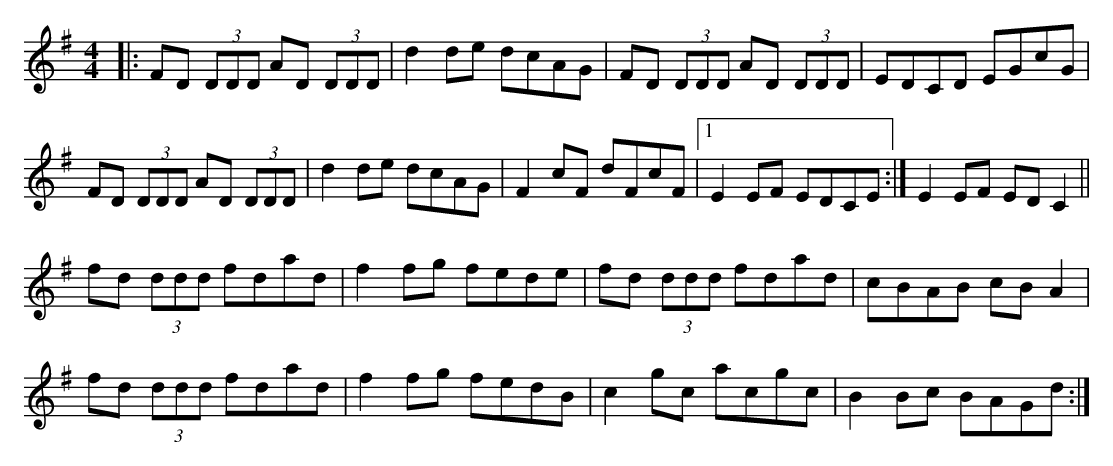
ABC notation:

X:1
M:4/4
K:G
|:FD (3DDD AD (3DDD|d2de dcAG|FD (3DDD AD (3DDD|EDCD EGcG|
FD (3DDD AD (3DDD|d2de dcAG|F2cF dFcF|1 E2EF EDCE:|E2EF EDC2||
fd (3ddd fdad|f2fg fede|fd (3ddd fdad|cBAB cBA2|
fd (3ddd fdad|f2fg fedB|c2gc acgc|B2Bc BAGd:|
